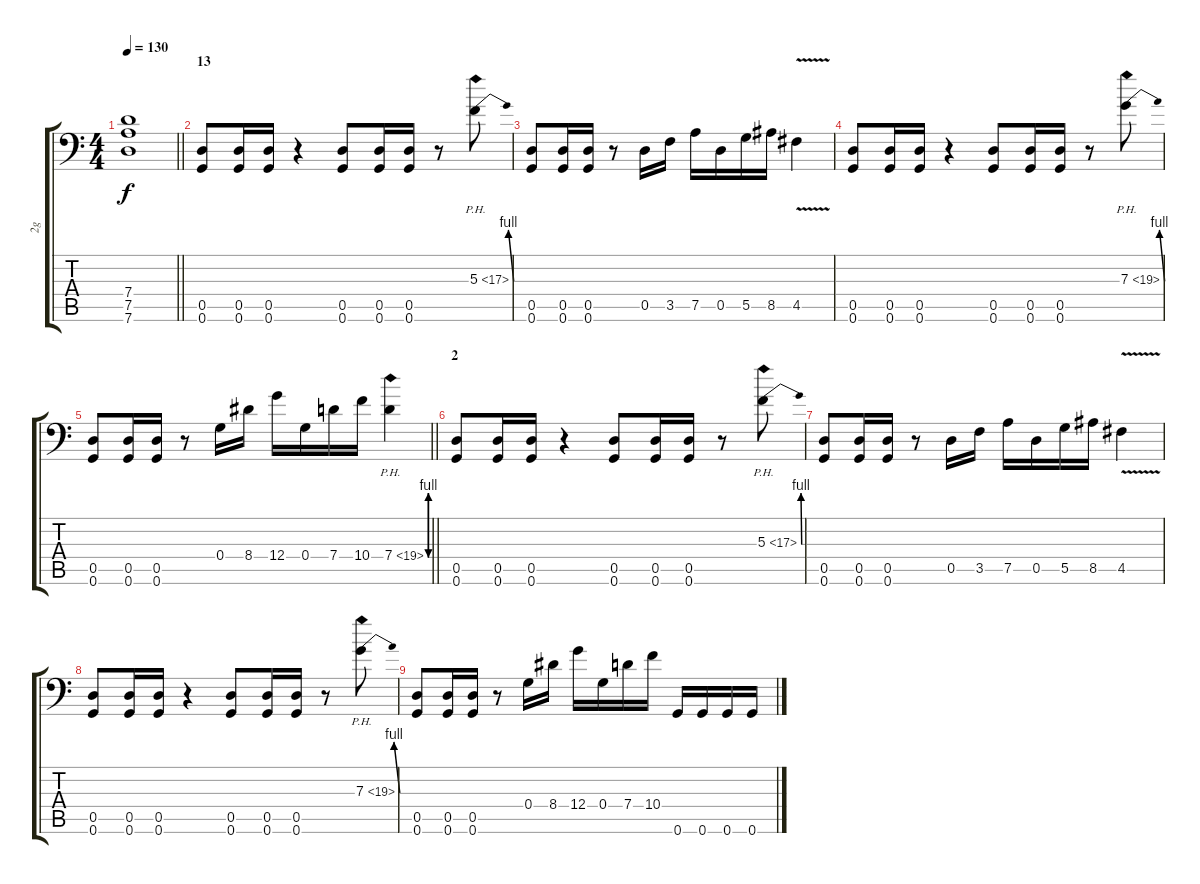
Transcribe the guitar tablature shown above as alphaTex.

\track ("2g" "2g") {instrument distortionguitar}
\staff {score tabs}
\tuning (A3 E3 C3 G2 D2 G1) {hide}
\ts (4 4)
\tempo 130
\clef f4
\barLineRight lightlight
\ks c
(7.4 7.5 7.6).1{dy f} |
\section ("" "13")
(0.5 0.6).8 (0.5 0.6).16 (0.5 0.6).16 r.4 (0.5 0.6).8 (0.5 0.6).16 (0.5 0.6).16 r.8 5.3{be (bend 0 0 60 4) ph 12}.8 |
(0.5 0.6).8 (0.5 0.6).16 (0.5 0.6).16 r.8 0.5.16 3.5.16 7.5.16 0.5.16 5.5.16 8.5.16 4.5{v}.4 |
(0.5 0.6).8 (0.5 0.6).16 (0.5 0.6).16 r.4 (0.5 0.6).8 (0.5 0.6).16 (0.5 0.6).16 r.8 7.3{be (bend 0 0 60 4) ph 12}.8 |
\barLineRight lightlight
(0.5 0.6).8 (0.5 0.6).16 (0.5 0.6).16 r.8 0.4.16 8.4.16 12.4.16 0.4.16 7.4.16 10.4.16 7.4{be (custom 0 0 10 0 18 0 25 0 30 0 41 4 45 4 49 0 52 0 54 0 60 0) ph 12}.4 |
\section ("" "2")
(0.5 0.6).8 (0.5 0.6).16 (0.5 0.6).16 r.4 (0.5 0.6).8 (0.5 0.6).16 (0.5 0.6).16 r.8 5.3{be (bend 0 0 60 4) ph 12}.8 |
(0.5 0.6).8 (0.5 0.6).16 (0.5 0.6).16 r.8 0.5.16 3.5.16 7.5.16 0.5.16 5.5.16 8.5.16 4.5{v}.4 |
(0.5 0.6).8 (0.5 0.6).16 (0.5 0.6).16 r.4 (0.5 0.6).8 (0.5 0.6).16 (0.5 0.6).16 r.8 7.3{be (bend 0 0 60 4) ph 12}.8 |
(0.5 0.6).8 (0.5 0.6).16 (0.5 0.6).16 r.8 0.4.16 8.4.16 12.4.16 0.4.16 7.4.16 10.4.16 0.6.16 0.6.16 0.6.16 0.6.16
